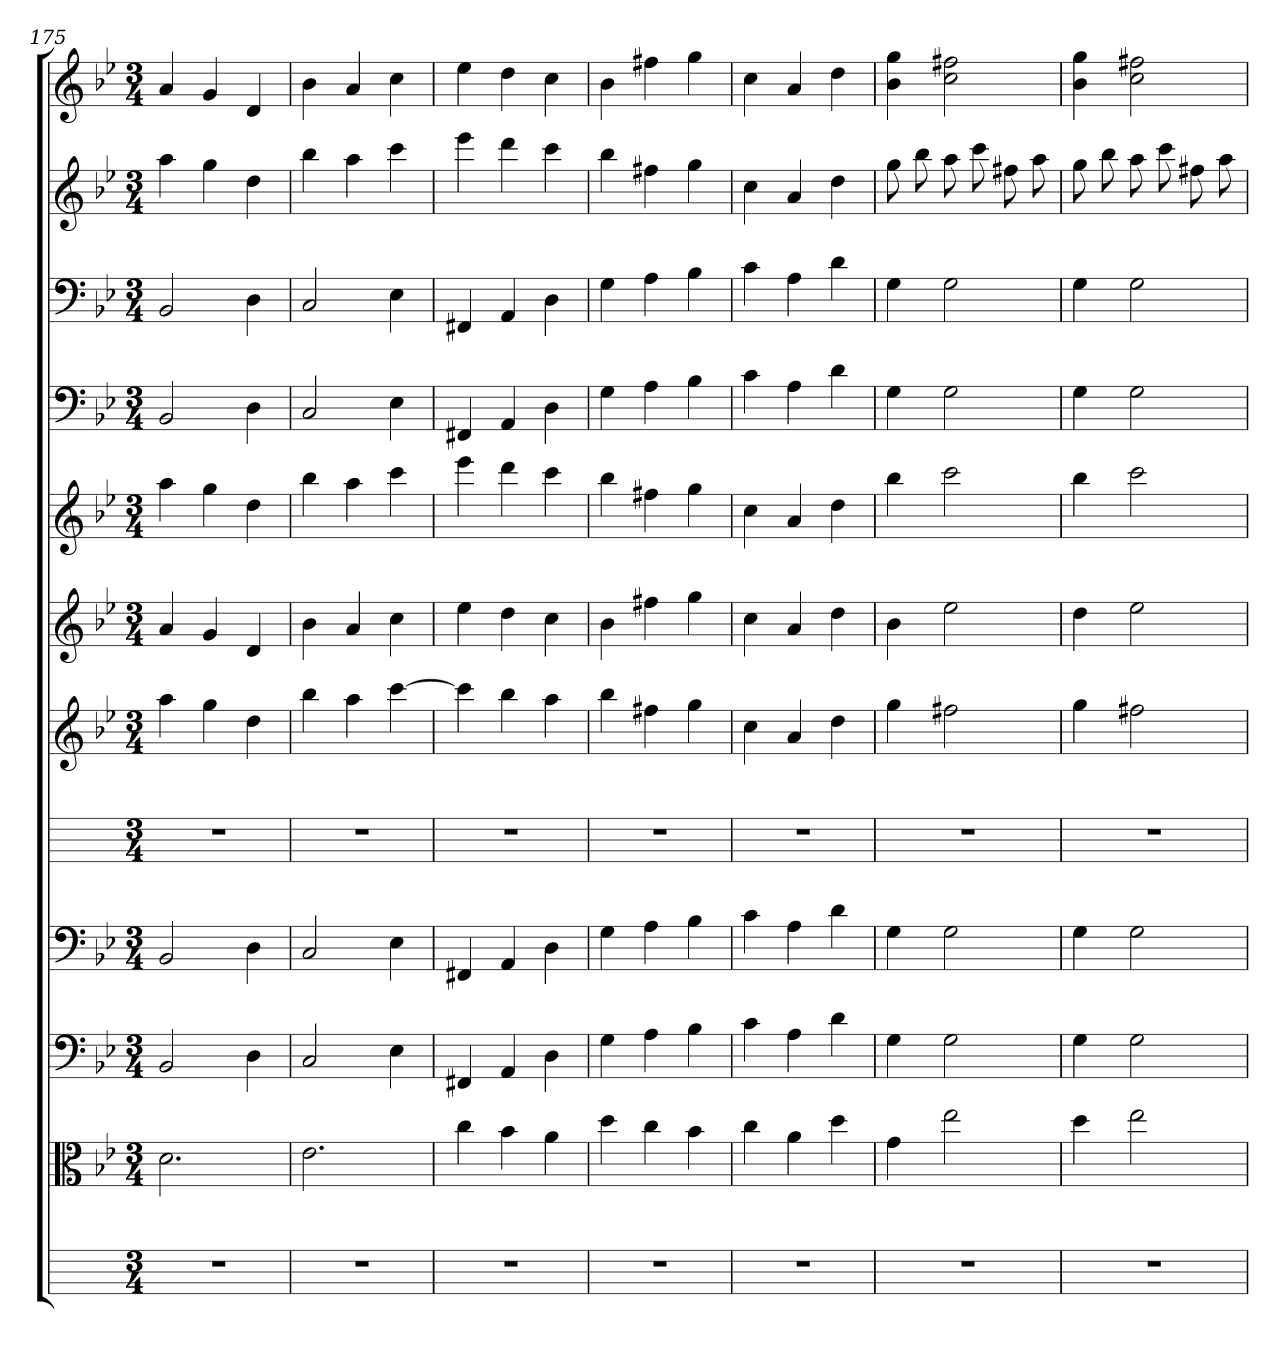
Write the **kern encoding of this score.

**kern	**kern	**kern	**kern	**kern	**kern	**kern	**kern	**kern	**kern	**kern	**kern
*part12	*part11	*part10	*part9	*part8	*part7	*part6	*part5	*part4	*part3	*part2	*part1
*staff12	*staff11	*staff10	*staff9	*staff8	*staff7	*staff6	*staff5	*staff4	*staff3	*staff2	*staff1
*	*clefC3	*clefF4	*clefF4	*	*	*	*	*clefF4	*clefF4	*	*
*k[]	*k[b-e-]	*k[b-e-]	*k[b-e-]	*k[]	*k[b-e-]	*k[b-e-]	*k[b-e-]	*k[b-e-]	*k[b-e-]	*k[b-e-]	*k[b-e-]
*M3/4	*M3/4	*M3/4	*M3/4	*M3/4	*M3/4	*M3/4	*M3/4	*M3/4	*M3/4	*M3/4	*M3/4
=175	=175	=175	=175	=175	=175	=175	=175	=175	=175	=175	=175
2.r	2.d	2BB-	2BB-	2.r	4aa	4a	4aa	2BB-	2BB-	4aa	4a
.	.	.	.	.	4gg	4g	4gg	.	.	4gg	4g
.	.	4D	4D	.	4dd	4d	4dd	4D	4D	4dd	4d
=176	=176	=176	=176	=176	=176	=176	=176	=176	=176	=176	=176
2.r	2.e-	2C	2C	2.r	4bb-	4b-	4bb-	2C	2C	4bb-	4b-
.	.	.	.	.	4aa	4a	4aa	.	.	4aa	4a
.	.	4E-	4E-	.	[4ccc	4cc	4ccc	4E-	4E-	4ccc	4cc
=177	=177	=177	=177	=177	=177	=177	=177	=177	=177	=177	=177
2.r	4cc	4FF#X	4FF#X	2.r	4ccc]	4ee-	4eee-	4FF#X	4FF#X	4eee-	4ee-
.	4b-	4AA	4AA	.	4bb-	4dd	4ddd	4AA	4AA	4ddd	4dd
.	4a	4D	4D	.	4aa	4cc	4ccc	4D	4D	4ccc	4cc
=178	=178	=178	=178	=178	=178	=178	=178	=178	=178	=178	=178
2.r	4dd	4G	4G	2.r	4bb-	4b-	4bb-	4G	4G	4bb-	4b-
.	4cc	4A	4A	.	4ff#X	4ff#X	4ff#X	4A	4A	4ff#X	4ff#X
.	4b-	4B-	4B-	.	4gg	4gg	4gg	4B-	4B-	4gg	4gg
=179	=179	=179	=179	=179	=179	=179	=179	=179	=179	=179	=179
2.r	4cc	4c	4c	2.r	4cc	4cc	4cc	4c	4c	4cc	4cc
.	4a	4A	4A	.	4a	4a	4a	4A	4A	4a	4a
.	4dd	4d	4d	.	4dd	4dd	4dd	4d	4d	4dd	4dd
=180	=180	=180	=180	=180	=180	=180	=180	=180	=180	=180	=180
2.r	4g	4G	4G	2.r	4gg	4b-	4bb-	4G	4G	8gg	4b- 4gg
.	.	.	.	.	.	.	.	.	.	8bb-	.
.	2ee-	2G	2G	.	2ff#X	2ee-	2ccc	2G	2G	8aa	2cc 2ff#X
.	.	.	.	.	.	.	.	.	.	8ccc	.
.	.	.	.	.	.	.	.	.	.	8ff#X	.
.	.	.	.	.	.	.	.	.	.	8aa	.
=181	=181	=181	=181	=181	=181	=181	=181	=181	=181	=181	=181
2.r	4dd	4G	4G	2.r	4gg	4dd	4bb-	4G	4G	8gg	4b- 4gg
.	.	.	.	.	.	.	.	.	.	8bb-	.
.	2ee-	2G	2G	.	2ff#X	2ee-	2ccc	2G	2G	8aa	2cc 2ff#X
.	.	.	.	.	.	.	.	.	.	8ccc	.
.	.	.	.	.	.	.	.	.	.	8ff#X	.
.	.	.	.	.	.	.	.	.	.	8aa	.
=	=	=	=	=	=	=	=	=	=	=	=
*-	*-	*-	*-	*-	*-	*-	*-	*-	*-	*-	*-
